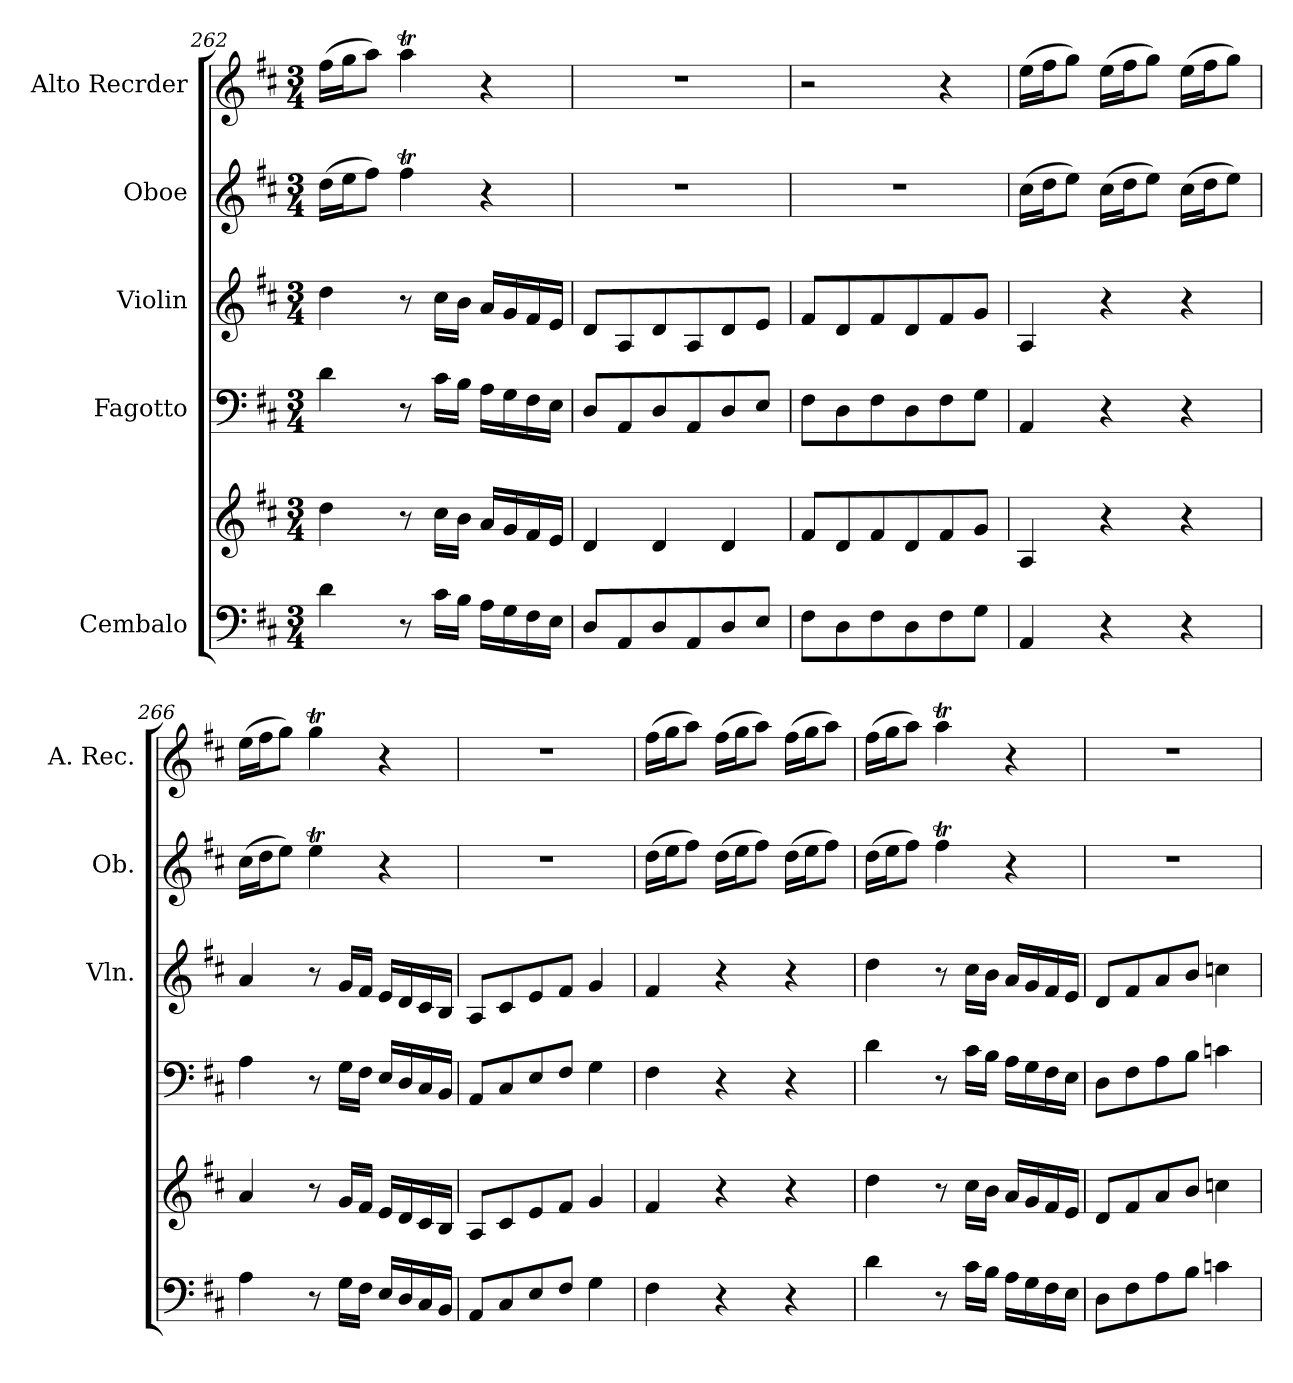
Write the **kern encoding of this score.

**kern	**kern	**kern	**kern	**kern	**kern
*part5	*part5	*part4	*part3	*part2	*part1
*staff6	*staff5	*staff4	*staff3	*staff2	*staff1
*I"Cembalo	*	*I"Fagotto	*I"Violin	*I"Oboe	*I"Alto Recrder
*	*	*	*I'Vln.	*I'Ob.	*I'A. Rec.
*clefF4	*clefG2	*clefF4	*clefG2	*clefG2	*clefG2
*k[f#c#]	*k[f#c#]	*k[f#c#]	*k[f#c#]	*k[f#c#]	*k[f#c#]
*M3/4	*M3/4	*M3/4	*M3/4	*M3/4	*M3/4
=262	=262	=262	=262	=262	=262
4d\	4dd\	4d\	4dd\	(16dd\LL	(16ff#\LL
.	.	.	.	16ee\J	16gg\J
.	.	.	.	8ff#\J)	8aa\J)
8r	8r	8r	8r	4ff#t\	4aaT\
16c#\LL	16cc#\LL	16c#\LL	16cc#\LL	.	.
16B\JJ	16b\JJ	16B\JJ	16b\JJ	.	.
16A\LL	16a/LL	16A\LL	16a/LL	4r	4r
16G\	16g/	16G\	16g/	.	.
16F#\	16f#/	16F#\	16f#/	.	.
16E\JJ	16e/JJ	16E\JJ	16e/JJ	.	.
=263	=263	=263	=263	=263	=263
8D/L	4d/	8D/L	8d/L	2.r	2.r
8AA/	.	8AA/	8A/	.	.
8D/	4d/	8D/	8d/	.	.
8AA/	.	8AA/	8A/	.	.
8D/	4d/	8D/	8d/	.	.
8E/J	.	8E/J	8e/J	.	.
!!LO:LB:g=z
=264	=264	=264	=264	=264	=264
8F#\L	8f#/L	8F#\L	8f#/L	2.r	2r
8D\	8d/	8D\	8d/	.	.
8F#\	8f#/	8F#\	8f#/	.	.
8D\	8d/	8D\	8d/	.	.
8F#\	8f#/	8F#\	8f#/	.	4r
8G\J	8g/J	8G\J	8g/J	.	.
=265	=265	=265	=265	=265	=265
4AA/	4A/	4AA/	4A/	(16cc#\LL	(16ee\LL
.	.	.	.	16dd\J	16ff#\J
.	.	.	.	8ee\J)	8gg\J)
4r	4r	4r	4r	(16cc#\LL	(16ee\LL
.	.	.	.	16dd\J	16ff#\J
.	.	.	.	8ee\J)	8gg\J)
4r	4r	4r	4r	(16cc#\LL	(16ee\LL
.	.	.	.	16dd\J	16ff#\J
.	.	.	.	8ee\J)	8gg\J)
=266	=266	=266	=266	=266	=266
4A\	4a/	4A\	4a/	(16cc#\LL	(16ee\LL
.	.	.	.	16dd\J	16ff#\J
.	.	.	.	8ee\J)	8gg\J)
8r	8r	8r	8r	4eeT\	4ggT\
16G\LL	16g/LL	16G\LL	16g/LL	.	.
16F#\JJ	16f#/JJ	16F#\JJ	16f#/JJ	.	.
16E/LL	16e/LL	16E/LL	16e/LL	4r	4r
16D/	16d/	16D/	16d/	.	.
16C#/	16c#/	16C#/	16c#/	.	.
16BB/JJ	16B/JJ	16BB/JJ	16B/JJ	.	.
=267	=267	=267	=267	=267	=267
8AA/L	8A/L	8AA/L	8A/L	2.r	2.r
8C#/	8c#/	8C#/	8c#/	.	.
8E/	8e/	8E/	8e/	.	.
8F#/J	8f#/J	8F#/J	8f#/J	.	.
4G\	4g/	4G\	4g/	.	.
=268	=268	=268	=268	=268	=268
4F#\	4f#/	4F#\	4f#/	(16dd\LL	(16ff#\LL
.	.	.	.	16ee\J	16gg\J
.	.	.	.	8ff#\J)	8aa\J)
4r	4r	4r	4r	(16dd\LL	(16ff#\LL
.	.	.	.	16ee\J	16gg\J
.	.	.	.	8ff#\J)	8aa\J)
4r	4r	4r	4r	(16dd\LL	(16ff#\LL
.	.	.	.	16ee\J	16gg\J
.	.	.	.	8ff#\J)	8aa\J)
=269	=269	=269	=269	=269	=269
4d\	4dd\	4d\	4dd\	(16dd\LL	(16ff#\LL
.	.	.	.	16ee\J	16gg\J
.	.	.	.	8ff#\J)	8aa\J)
8r	8r	8r	8r	4ff#t\	4aaT\
16c#\LL	16cc#\LL	16c#\LL	16cc#\LL	.	.
16B\JJ	16b\JJ	16B\JJ	16b\JJ	.	.
16A\LL	16a/LL	16A\LL	16a/LL	4r	4r
16G\	16g/	16G\	16g/	.	.
16F#\	16f#/	16F#\	16f#/	.	.
16E\JJ	16e/JJ	16E\JJ	16e/JJ	.	.
=270	=270	=270	=270	=270	=270
8D\L	8d/L	8D\L	8d/L	2.r	2.r
8F#\	8f#/	8F#\	8f#/	.	.
8A\	8a/	8A\	8a/	.	.
8B\J	8b/J	8B\J	8b/J	.	.
4cn\	4ccn\	4cn\	4ccn\	.	.
=	=	=	=	=	=
*-	*-	*-	*-	*-	*-
